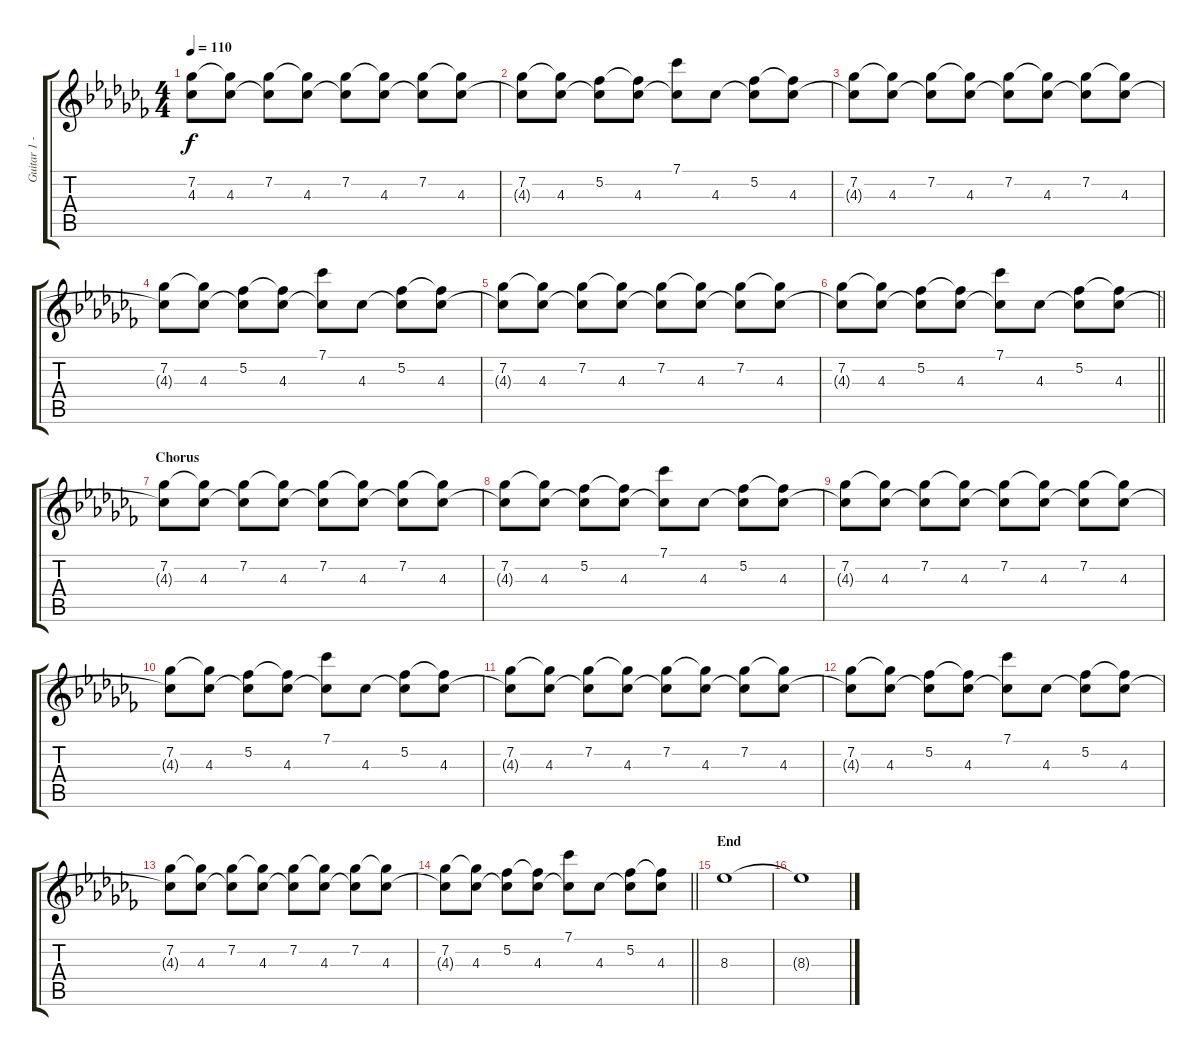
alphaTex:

\track ("Guitar 1 - Brad Delson" "Guitar 1 -") {instrument distortionguitar}
\staff {score tabs}
\tuning (E4 B3 G3 D3 A2 E2) {hide}
\ts (4 4)
\tempo 110
\clef g2
\ks abminor
(7.2 4.3{t}).8{dy f} (7.2{t} 4.3).8 (7.2 4.3{t}).8 (7.2{t} 4.3).8 (7.2 4.3{t}).8 (7.2{t} 4.3).8 (7.2 4.3{t}).8 (7.2{t} 4.3).8 |
(7.2 4.3{t}).8 (7.2{t} 4.3).8 (5.2 4.3{t}).8 (5.2{t} 4.3).8 (7.1 4.3{t}).8 4.3.8 (5.2 4.3{t}).8 (5.2{t} 4.3).8 |
(7.2 4.3{t}).8 (7.2{t} 4.3).8 (7.2 4.3{t}).8 (7.2{t} 4.3).8 (7.2 4.3{t}).8 (7.2{t} 4.3).8 (7.2 4.3{t}).8 (7.2{t} 4.3).8 |
(7.2 4.3{t}).8 (7.2{t} 4.3).8 (5.2 4.3{t}).8 (5.2{t} 4.3).8 (7.1 4.3{t}).8 4.3.8 (5.2 4.3{t}).8 (5.2{t} 4.3).8 |
(7.2 4.3{t}).8 (7.2{t} 4.3).8 (7.2 4.3{t}).8 (7.2{t} 4.3).8 (7.2 4.3{t}).8 (7.2{t} 4.3).8 (7.2 4.3{t}).8 (7.2{t} 4.3).8 |
\barLineRight lightlight
(7.2 4.3{t}).8 (7.2{t} 4.3).8 (5.2 4.3{t}).8 (5.2{t} 4.3).8 (7.1 4.3{t}).8 4.3.8 (5.2 4.3{t}).8 (5.2{t} 4.3).8 |
\section ("" "Chorus")
(7.2 4.3{t}).8 (7.2{t} 4.3).8 (7.2 4.3{t}).8 (7.2{t} 4.3).8 (7.2 4.3{t}).8 (7.2{t} 4.3).8 (7.2 4.3{t}).8 (7.2{t} 4.3).8 |
(7.2 4.3{t}).8 (7.2{t} 4.3).8 (5.2 4.3{t}).8 (5.2{t} 4.3).8 (7.1 4.3{t}).8 4.3.8 (5.2 4.3{t}).8 (5.2{t} 4.3).8 |
(7.2 4.3{t}).8 (7.2{t} 4.3).8 (7.2 4.3{t}).8 (7.2{t} 4.3).8 (7.2 4.3{t}).8 (7.2{t} 4.3).8 (7.2 4.3{t}).8 (7.2{t} 4.3).8 |
(7.2 4.3{t}).8 (7.2{t} 4.3).8 (5.2 4.3{t}).8 (5.2{t} 4.3).8 (7.1 4.3{t}).8 4.3.8 (5.2 4.3{t}).8 (5.2{t} 4.3).8 |
(7.2 4.3{t}).8 (7.2{t} 4.3).8 (7.2 4.3{t}).8 (7.2{t} 4.3).8 (7.2 4.3{t}).8 (7.2{t} 4.3).8 (7.2 4.3{t}).8 (7.2{t} 4.3).8 |
(7.2 4.3{t}).8 (7.2{t} 4.3).8 (5.2 4.3{t}).8 (5.2{t} 4.3).8 (7.1 4.3{t}).8 4.3.8 (5.2 4.3{t}).8 (5.2{t} 4.3).8 |
(7.2 4.3{t}).8 (7.2{t} 4.3).8 (7.2 4.3{t}).8 (7.2{t} 4.3).8 (7.2 4.3{t}).8 (7.2{t} 4.3).8 (7.2 4.3{t}).8 (7.2{t} 4.3).8 |
\barLineRight lightlight
(7.2 4.3{t}).8 (7.2{t} 4.3).8 (5.2 4.3{t}).8 (5.2{t} 4.3).8 (7.1 4.3{t}).8 4.3.8 (5.2 4.3{t}).8 (5.2{t} 4.3).8 |
\section ("" "End")
8.3.1 |
8.3{t}.1
